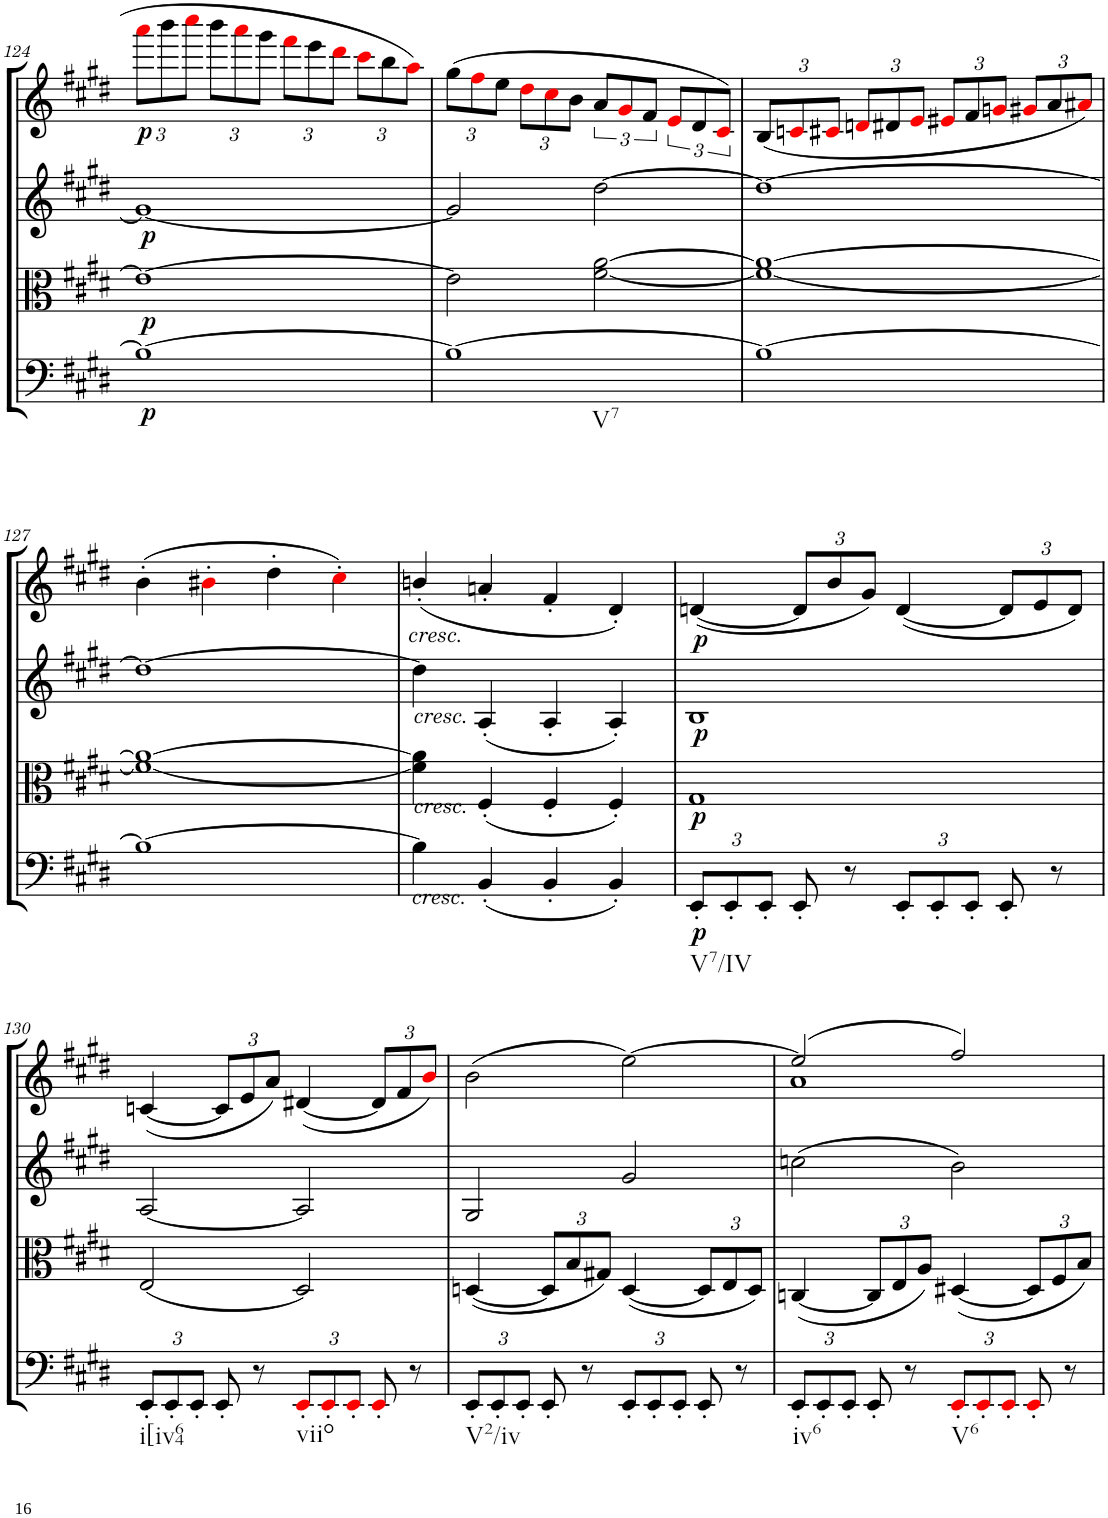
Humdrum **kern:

**kern	**dynam	**kern	**dynam	**kern	**dynam	**kern	**dynam
*part4	*part4	*part3	*part3	*part2	*part2	*part1	*part1
*staff4	*staff4	*staff3	*staff3	*staff2	*staff2	*staff1	*staff1
*I"Cello	*	*I"Viola	*	*I"2nd Violin	*	*I"1st Violin	*
*	*	*I'Vla	*	*I'Vln	*	*I'Vln	*
!!LO:PB:g=z
*clefC4	*	*clefC3	*	*clefG2	*	*clefG2	*
*k[f#c#g#d#]	*	*k[f#c#g#d#]	*	*k[f#c#g#d#]	*	*k[f#c#g#d#]	*
*M4/4	*	*M4/4	*	*M4/4	*	*M4/4	*
*met(c)	*	*met(c)	*	*met(c)	*	*met(c)	*
*	*	*	*	*	*	*Xbrackettup	*
=124	=124	=124	=124	=124	=124	=124	=124
!	!LO:DY:b	!	!LO:DY:b	!	!LO:DY:b	!	!LO:DY:b
1B_	p	1e_	p	1g#_	p	12aaai\L	p
.	.	.	.	.	.	12bbb\	.
.	.	.	.	.	.	12cccc#i\J	.
.	.	.	.	.	.	12bbb\L	.
.	.	.	.	.	.	12aaai\	.
.	.	.	.	.	.	12ggg#\J	.
.	.	.	.	.	.	12fff#i\L	.
.	.	.	.	.	.	12eee\	.
.	.	.	.	.	.	12ddd#i\J	.
.	.	.	.	.	.	12ccc#i\L	.
.	.	.	.	.	.	12bb\	.
.	.	.	.	.	.	12aai\J	.
=125	=125	=125	=125	=125	=125	=125	=125
!LO:TX:b:t=V7	!	!	!	!	!	!	!
1B_	.	2e\]	.	2g#/]	.	(12gg#\L	.
.	.	.	.	.	.	12ff#i\	.
.	.	.	.	.	.	12ee\J	.
.	.	.	.	.	.	12dd#i\L	.
.	.	.	.	.	.	12cc#i\	.
.	.	.	.	.	.	12b\J	.
*	*	*	*	*	*	*brackettup	*
.	.	[2f#\ [2a\	.	[2dd#\	.	12a/L	.
.	.	.	.	.	.	12g#i/	.
.	.	.	.	.	.	12f#/J	.
.	.	.	.	.	.	12ei/L	.
.	.	.	.	.	.	12d#/	.
.	.	.	.	.	.	12c#i/J)	.
=126	=126	=126	=126	=126	=126	=126	=126
*	*	*	*	*	*	*Xbrackettup	*
1B_	.	1f#_ 1a_	.	1dd#_	.	(12B/L	.
.	.	.	.	.	.	12cni/	.
.	.	.	.	.	.	12c#Xi/J	.
.	.	.	.	.	.	12dni/L	.
.	.	.	.	.	.	12d#X/	.
.	.	.	.	.	.	12ei/J	.
.	.	.	.	.	.	12e#Xi/L	.
.	.	.	.	.	.	12f#/	.
.	.	.	.	.	.	12gni/J	.
.	.	.	.	.	.	12g#Xi/L	.
.	.	.	.	.	.	12a/	.
.	.	.	.	.	.	12a#Xi/J)	.
!!LO:LB:g=z
=127	=127	=127	=127	=127	=127	=127	=127
1B_	.	1f#_ 1a_	.	1dd#_	.	(4b'\	.
.	.	.	.	.	.	4b#X'i\	.
.	.	.	.	.	.	4dd#'\	.
.	.	.	.	.	.	4cc#'i\)	.
=128	=128	=128	=128	=128	=128	=128	=128
!	!	!	!	!	!	!LO:TX:b:i:t=cresc.	!
!	!	!	!	!LO:TX:b:i:t=cresc.	!	!	!
!	!	!LO:TX:a:i:t=cresc.	!	!	!	!	!
!LO:TX:a:i:t=cresc.	!	!	!	!	!	!	!
4B\]	.	4f#\] 4a\]	.	4dd#\]	.	(4bn'/	.
(4BB'/	.	(4F#'/	.	(4A'/	.	4an'/	.
4BB'/	.	4F#'/	.	4A'/	.	4f#'/	.
4BB'/)	.	4F#'/)	.	4A'/)	.	4d#'/)	.
=129	=129	=129	=129	=129	=129	=129	=129
*Xbrackettup	*	*	*	*	*	*	*
!LO:TX:b:t=V7/IV	!	!	!	!	!	!	!
!	!LO:DY:b	!	!LO:DY:b	!	!LO:DY:b	!	!LO:DY:b
12EE'/L	p	1G#	p	1B	p	([4dn/	p
12EE'/	.	.	.	.	.	.	.
12EE'/J	.	.	.	.	.	.	.
8EE'/	.	.	.	.	.	12d/L]	.
.	.	.	.	.	.	12b/	.
8r	.	.	.	.	.	.	.
.	.	.	.	.	.	12g#/J)	.
12EE'/L	.	.	.	.	.	([4d/	.
12EE'/	.	.	.	.	.	.	.
12EE'/J	.	.	.	.	.	.	.
8EE'/	.	.	.	.	.	12d/L]	.
.	.	.	.	.	.	12e/	.
8r	.	.	.	.	.	.	.
.	.	.	.	.	.	12d/J)	.
!!LO:LB:g=z
=130	=130	=130	=130	=130	=130	=130	=130
!LO:TX:b:t=i[iv64	!	!	!	!	!	!	!
12EE'/L	.	(2E/	.	[2A/	.	([4cn/	.
12EE'/	.	.	.	.	.	.	.
12EE'/J	.	.	.	.	.	.	.
8EE'/	.	.	.	.	.	12c/L]	.
.	.	.	.	.	.	12e/	.
8r	.	.	.	.	.	.	.
.	.	.	.	.	.	12a/J)	.
!LO:TX:b:t=viio	!	!	!	!	!	!	!
12EE'i/L	.	2D#/)	.	2A/]	.	([4d#X/	.
12EE'i/	.	.	.	.	.	.	.
12EE'i/J	.	.	.	.	.	.	.
8EE'i/	.	.	.	.	.	12d#/L]	.
.	.	.	.	.	.	12f#/	.
8r	.	.	.	.	.	.	.
.	.	.	.	.	.	12bi/J)	.
=131	=131	=131	=131	=131	=131	=131	=131
!LO:TX:b:t=V2/iv	!	!	!	!	!	!	!
12EE'/L	.	([4Dn/	.	2G#/	.	(2b\	.
12EE'/	.	.	.	.	.	.	.
12EE'/J	.	.	.	.	.	.	.
*	*	*Xbrackettup	*	*	*	*	*
8EE'/	.	12D/L]	.	.	.	.	.
.	.	12B/	.	.	.	.	.
8r	.	.	.	.	.	.	.
.	.	12G#X/J)	.	.	.	.	.
12EE'/L	.	([4D/	.	2g#/	.	[>2ee\)	.
12EE'/	.	.	.	.	.	.	.
12EE'/J	.	.	.	.	.	.	.
8EE'/	.	12D/L]	.	.	.	.	.
.	.	12E/	.	.	.	.	.
8r	.	.	.	.	.	.	.
.	.	12D/J)	.	.	.	.	.
=132	=132	=132	=132	=132	=132	=132	=132
*	*	*	*	*	*	*^	*
!LO:TX:b:t=iv6	!	!	!	!	!	!	!	!
12EE'/L	.	([4Cn/	.	(2ccn\	.	(2ee/]	1a	.
12EE'/	.	.	.	.	.	.	.	.
12EE'/J	.	.	.	.	.	.	.	.
8EE'/	.	12C/L]	.	.	.	.	.	.
.	.	12E/	.	.	.	.	.	.
8r	.	.	.	.	.	.	.	.
.	.	12A/J)	.	.	.	.	.	.
!LO:TX:b:t=V6	!	!	!	!	!	!	!	!
12EE'i/L	.	([4D#X/	.	2b\)	.	2ff#/)	.	.
12EE'i/	.	.	.	.	.	.	.	.
12EE'i/J	.	.	.	.	.	.	.	.
8EE'i/	.	12D#/L]	.	.	.	.	.	.
.	.	12F#/	.	.	.	.	.	.
8r	.	.	.	.	.	.	.	.
.	.	12B/J)	.	.	.	.	.	.
*	*	*	*	*	*	*v	*v	*
=	=	=	=	=	=	=	=
*-	*-	*-	*-	*-	*-	*-	*-
